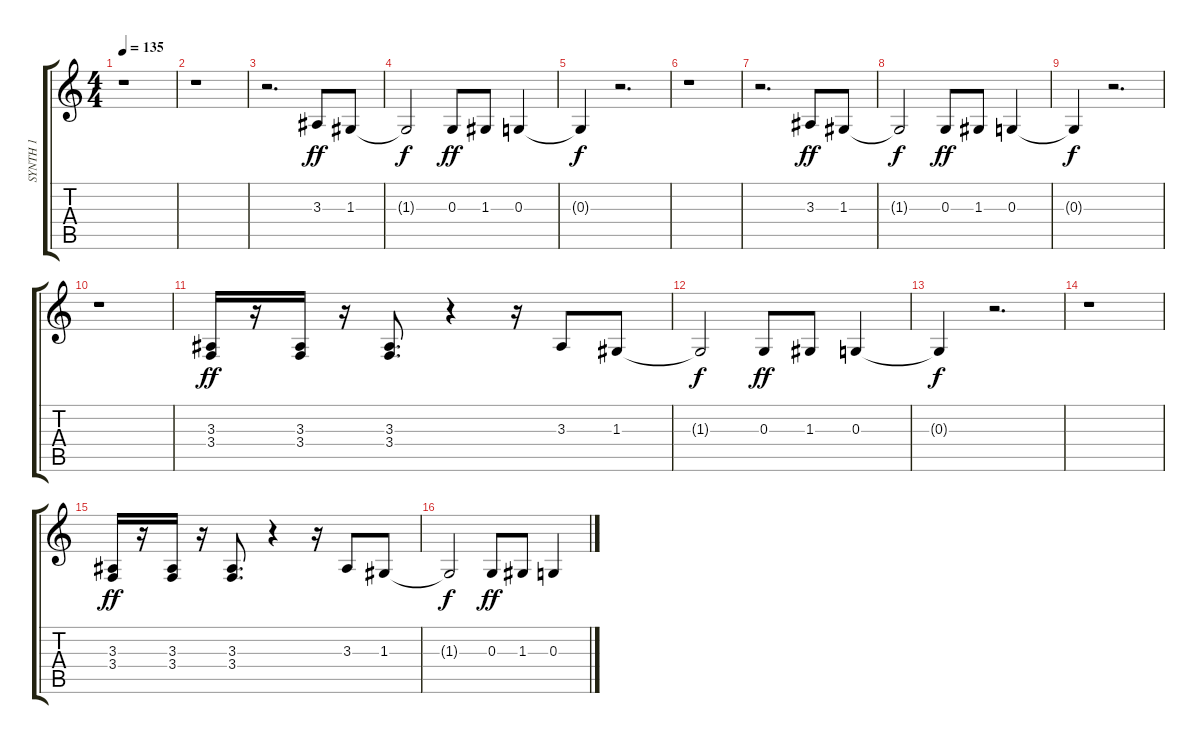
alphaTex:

\track ("SYNTH 1" "SYNTH 1") {instrument bagpipe}
\staff {score tabs}
\tuning (E4 B3 G3 D3 A2 E2) {hide}
\ts (4 4)
\tempo 135
\clef g2
\ks c
r.1{dy f} |
r.1 |
r.2{d} 3.3.8{dy ff volume 10} 1.3.8 |
1.3{t}.2{dy f} 0.3.8{dy ff} 1.3.8 0.3.4 |
0.3{t}.4{dy f} r.2{d} |
r.1 |
r.2{d} 3.3.8{dy ff} 1.3.8 |
1.3{t}.2{dy f} 0.3.8{dy ff} 1.3.8 0.3.4 |
0.3{t}.4{dy f} r.2{d} |
r.1 |
(3.3 3.4).16{dy ff} r.16 (3.3 3.4).16 r.16 (3.3 3.4).8{d} r.4 r.16 3.3.8 1.3.8 |
1.3{t}.2{dy f} 0.3.8{dy ff} 1.3.8 0.3.4 |
0.3{t}.4{dy f} r.2{d} |
r.1 |
(3.3 3.4).16{dy ff} r.16 (3.3 3.4).16 r.16 (3.3 3.4).8{d} r.4 r.16 3.3.8 1.3.8 |
1.3{t}.2{dy f} 0.3.8{dy ff} 1.3.8 0.3.4
